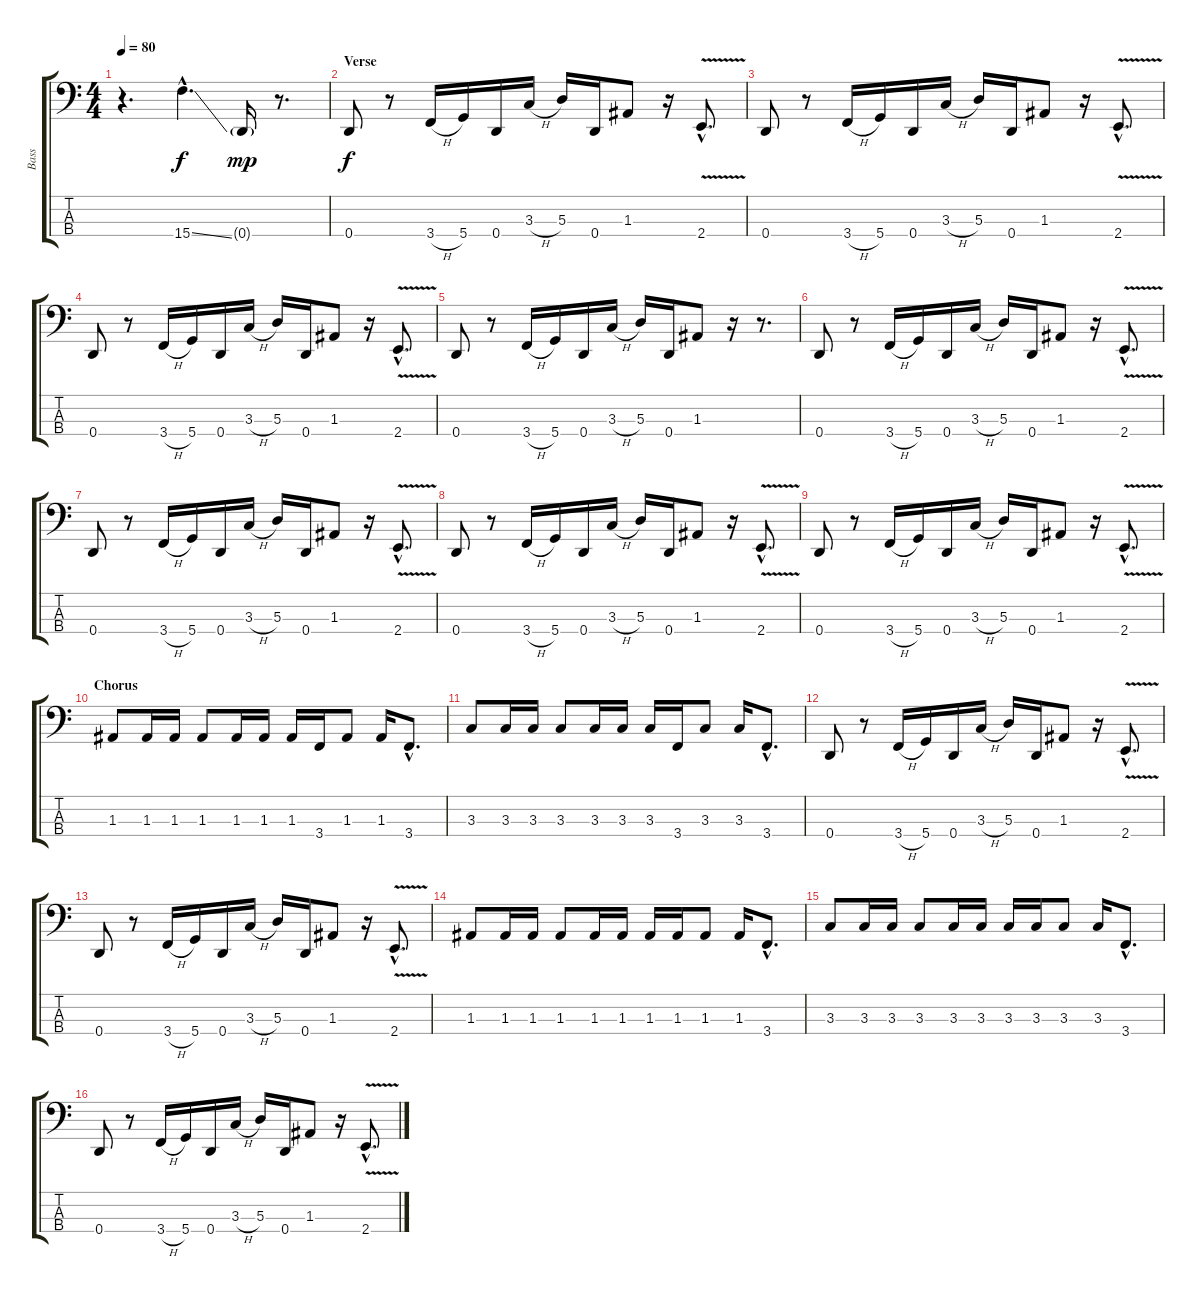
\track ("Bass" "Bass") {instrument electricbassfinger}
\staff {score tabs}
\tuning (G2 D2 A1 D1) {hide}
\ts (4 4)
\tempo 80
\clef f4
\ks c
r.4{d dy f} 15.4{ss hac}.4{d} 0.4{g}.16{dy mp} r.8{d} |
\section ("" "Verse")
0.4.8{dy f} r.8 3.4{h}.16 5.4.16 0.4.16 3.3{h}.16 5.3.16 0.4.16 1.3.8 r.16 2.4{v hac}.8{d} |
0.4.8 r.8 3.4{h}.16 5.4.16 0.4.16 3.3{h}.16 5.3.16 0.4.16 1.3.8 r.16 2.4{v hac}.8{d} |
0.4.8 r.8 3.4{h}.16 5.4.16 0.4.16 3.3{h}.16 5.3.16 0.4.16 1.3.8 r.16 2.4{v hac}.8{d} |
0.4.8 r.8 3.4{h}.16 5.4.16 0.4.16 3.3{h}.16 5.3.16 0.4.16 1.3.8 r.16 r.8{d} |
0.4.8 r.8 3.4{h}.16 5.4.16 0.4.16 3.3{h}.16 5.3.16 0.4.16 1.3.8 r.16 2.4{v hac}.8{d} |
0.4.8 r.8 3.4{h}.16 5.4.16 0.4.16 3.3{h}.16 5.3.16 0.4.16 1.3.8 r.16 2.4{v hac}.8{d} |
0.4.8 r.8 3.4{h}.16 5.4.16 0.4.16 3.3{h}.16 5.3.16 0.4.16 1.3.8 r.16 2.4{v hac}.8{d} |
0.4.8 r.8 3.4{h}.16 5.4.16 0.4.16 3.3{h}.16 5.3.16 0.4.16 1.3.8 r.16 2.4{v hac}.8{d} |
\section ("" "Chorus")
1.3.8 1.3.16 1.3.16 1.3.8 1.3.16 1.3.16 1.3.16 3.4.16 1.3.8 1.3.16 3.4{hac}.8{d} |
3.3.8 3.3.16 3.3.16 3.3.8 3.3.16 3.3.16 3.3.16 3.4.16 3.3.8 3.3.16 3.4{hac}.8{d} |
0.4.8 r.8 3.4{h}.16 5.4.16 0.4.16 3.3{h}.16 5.3.16 0.4.16 1.3.8 r.16 2.4{v hac}.8{d} |
0.4.8 r.8 3.4{h}.16 5.4.16 0.4.16 3.3{h}.16 5.3.16 0.4.16 1.3.8 r.16 2.4{v hac}.8{d} |
1.3.8 1.3.16 1.3.16 1.3.8 1.3.16 1.3.16 1.3.16 1.3.16 1.3.8 1.3.16 3.4{hac}.8{d} |
3.3.8 3.3.16 3.3.16 3.3.8 3.3.16 3.3.16 3.3.16 3.3.16 3.3.8 3.3.16 3.4{hac}.8{d} |
0.4.8 r.8 3.4{h}.16 5.4.16 0.4.16 3.3{h}.16 5.3.16 0.4.16 1.3.8 r.16 2.4{v hac}.8{d}
